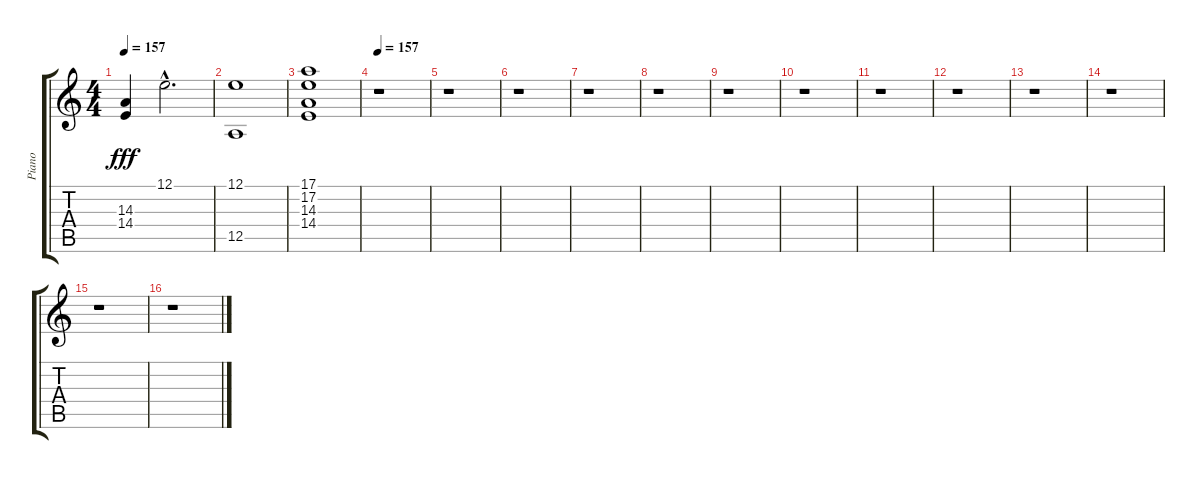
\track ("Piano" "Piano") {instrument acousticgrandpiano}
\staff {score tabs}
\tuning (E4 B3 G3 D3 A2 E2) {hide}
\ts (4 4)
\tempo 157
\clef g2
\ks c
(14.3 14.4).4{dy fff} 12.1{hac}.2{d} |
(12.1 12.5).1 |
(17.1 17.2 14.3 14.4).1 |
\tempo 157
r.1 |
r.1 |
r.1 |
r.1 |
r.1 |
r.1 |
r.1 |
r.1 |
r.1 |
r.1 |
r.1 |
r.1 |
r.1
